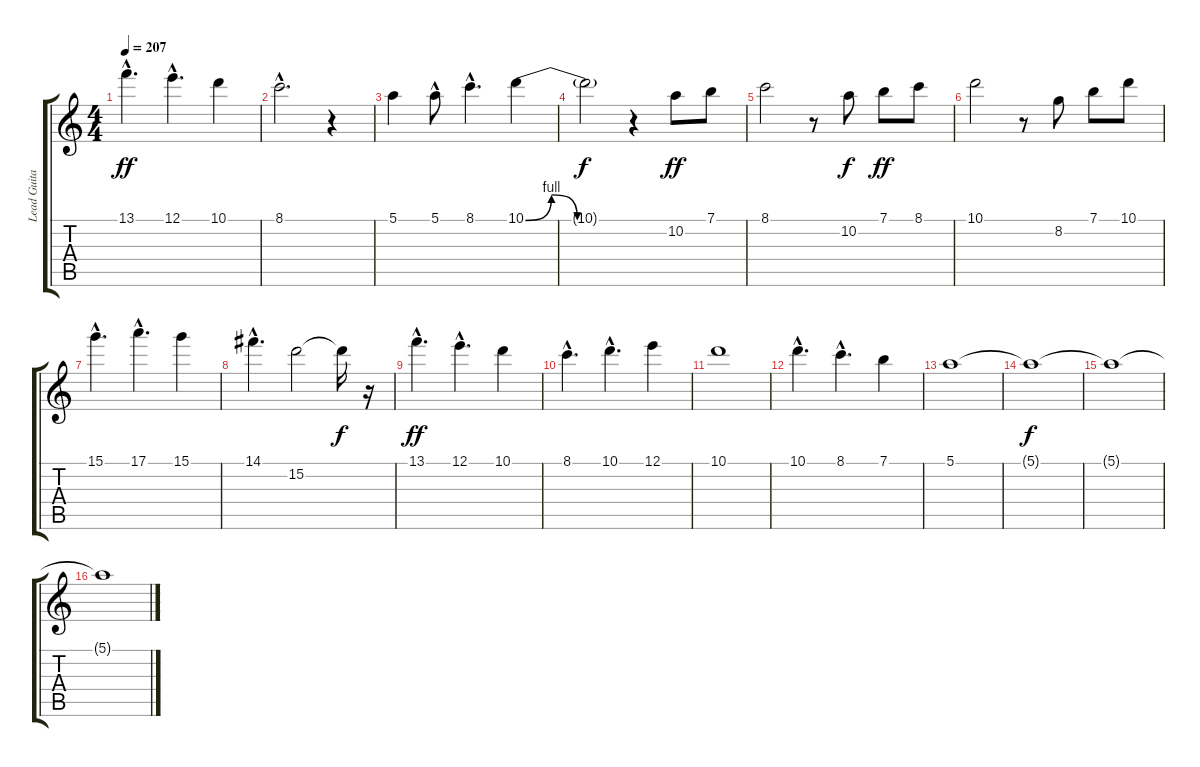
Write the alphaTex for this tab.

\track ("Lead Guitar" "Lead Guita") {instrument distortionguitar}
\staff {score tabs}
\tuning (E4 B3 G3 D3 A2 E2) {hide}
\ts (4 4)
\tempo 207
\clef g2
\ks c
13.1{hac}.4{d dy ff} 12.1{hac}.4{d} 10.1.4 |
8.1{hac}.2{d} r.4 |
5.1.4 5.1{hac}.8 8.1{hac}.4{d} 10.1{be (custom 0 0 15 4 30 0 45 0 60 0)}.4 |
10.1{t}.2{dy f} r.4 10.2.8{dy ff} 7.1.8 |
8.1.2 r.8 10.2.8{dy f} 7.1.8{dy ff} 8.1.8 |
10.1.2 r.8 8.2.8 7.1.8 10.1.8 |
15.1{hac}.4{d} 17.1{hac}.4{d} 15.1.4 |
14.1{hac}.4{d} 15.2.2 15.2{t}.16{dy f} r.16 |
13.1{hac}.4{d dy ff} 12.1{hac}.4{d} 10.1.4 |
8.1{hac}.4{d} 10.1{hac}.4{d} 12.1.4 |
10.1.1 |
10.1{hac}.4{d} 8.1{hac}.4{d} 7.1.4 |
5.1.1 |
5.1{t}.1{dy f} |
5.1{t}.1 |
5.1{t}.1
